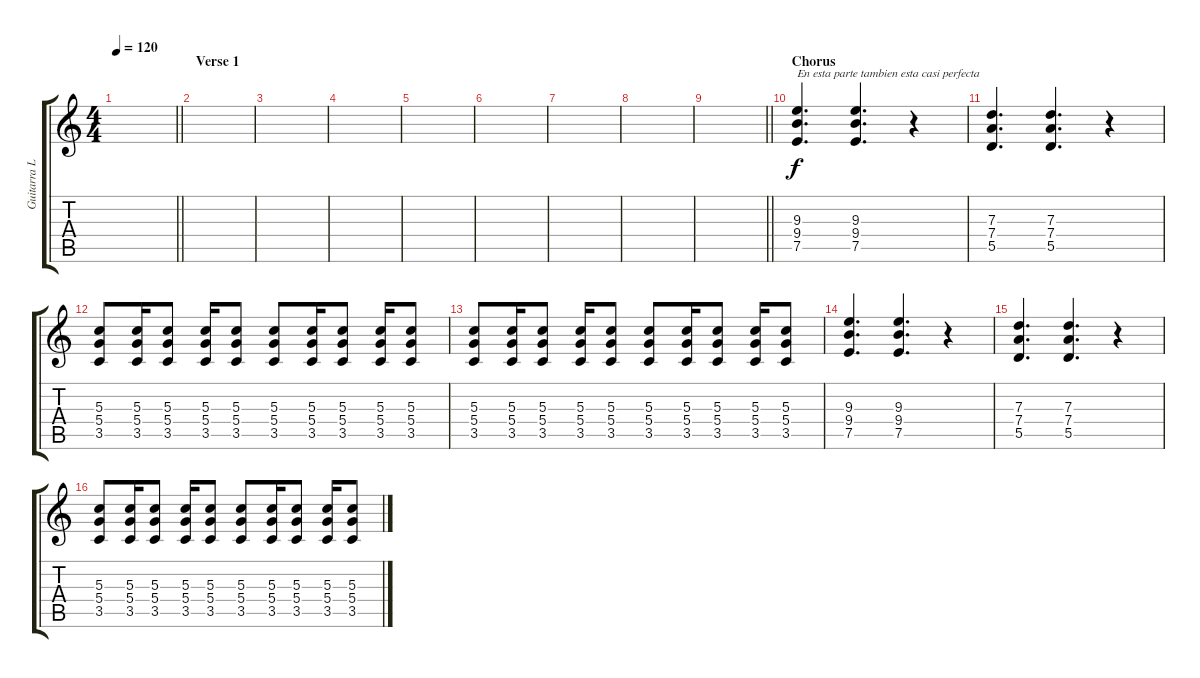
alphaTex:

\track ("Guitarra Lider" "Guitarra L") {instrument distortionguitar}
\staff {score tabs}
\tuning (E4 B3 G3 D3 A2 E2) {hide}
\ts (4 4)
\tempo 120
\clef g2
\barLineRight lightlight
\ks c
|
\section ("" "Verse 1")
|
|
|
|
|
|
|
\barLineRight lightlight
|
\section ("" "Chorus")
(9.3 9.4 7.5).4{d txt "En esta parte tambien esta casi perfecta"} (9.3 9.4 7.5).4{d} r.4 |
(7.3 7.4 5.5).4{d} (7.3 7.4 5.5).4{d} r.4 |
(5.3 5.4 3.5).8 (5.3 5.4 3.5).16 (5.3 5.4 3.5).8 (5.3 5.4 3.5).16 (5.3 5.4 3.5).8 (5.3 5.4 3.5).8 (5.3 5.4 3.5).16 (5.3 5.4 3.5).8 (5.3 5.4 3.5).16 (5.3 5.4 3.5).8 |
(5.3 5.4 3.5).8 (5.3 5.4 3.5).16 (5.3 5.4 3.5).8 (5.3 5.4 3.5).16 (5.3 5.4 3.5).8 (5.3 5.4 3.5).8 (5.3 5.4 3.5).16 (5.3 5.4 3.5).8 (5.3 5.4 3.5).16 (5.3 5.4 3.5).8 |
(9.3 9.4 7.5).4{d} (9.3 9.4 7.5).4{d} r.4 |
(7.3 7.4 5.5).4{d} (7.3 7.4 5.5).4{d} r.4 |
(5.3 5.4 3.5).8 (5.3 5.4 3.5).16 (5.3 5.4 3.5).8 (5.3 5.4 3.5).16 (5.3 5.4 3.5).8 (5.3 5.4 3.5).8 (5.3 5.4 3.5).16 (5.3 5.4 3.5).8 (5.3 5.4 3.5).16 (5.3 5.4 3.5).8
